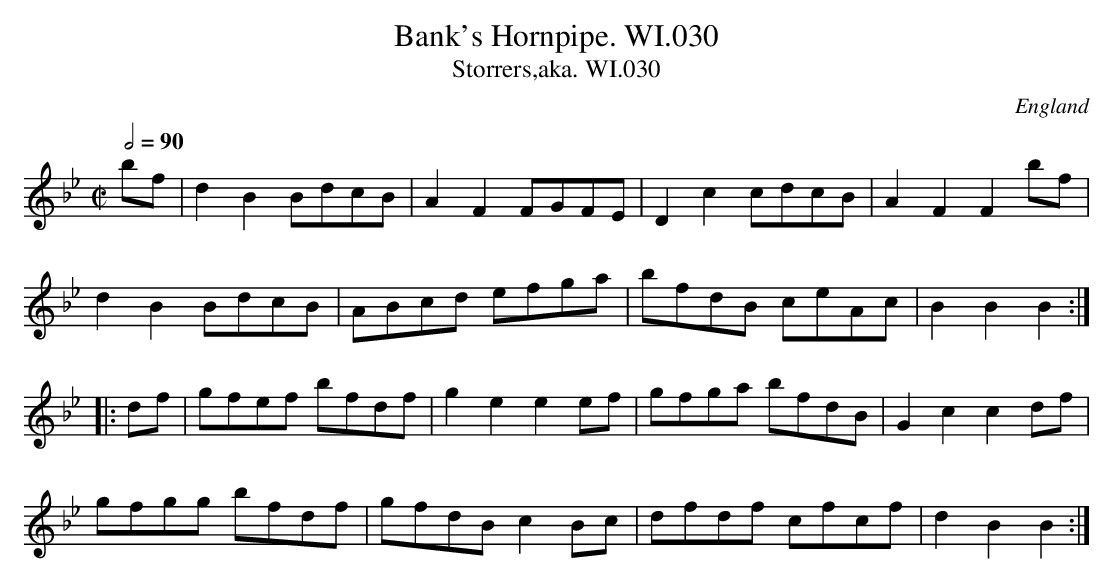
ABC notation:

X:1
T:Bank's Hornpipe. WI.030
T:Storrers,aka. WI.030
L:1/8
M:C|
O:England
Q:1/2=90
K:Bb
bf|d2B2 BdcB|A2F2 FGFE|D2c2 cdcB|A2F2 F2bf|!
d2B2 BdcB|ABcd efga|bfdB ceAc|B2B2 B2:|!
|:df|gfef bfdf|g2e2 e2ef|gfga bfdB|G2c2 c2df|!
gfgg bfdf|gfdB c2Bc|dfdf cfcf|d2B2 B2:|
